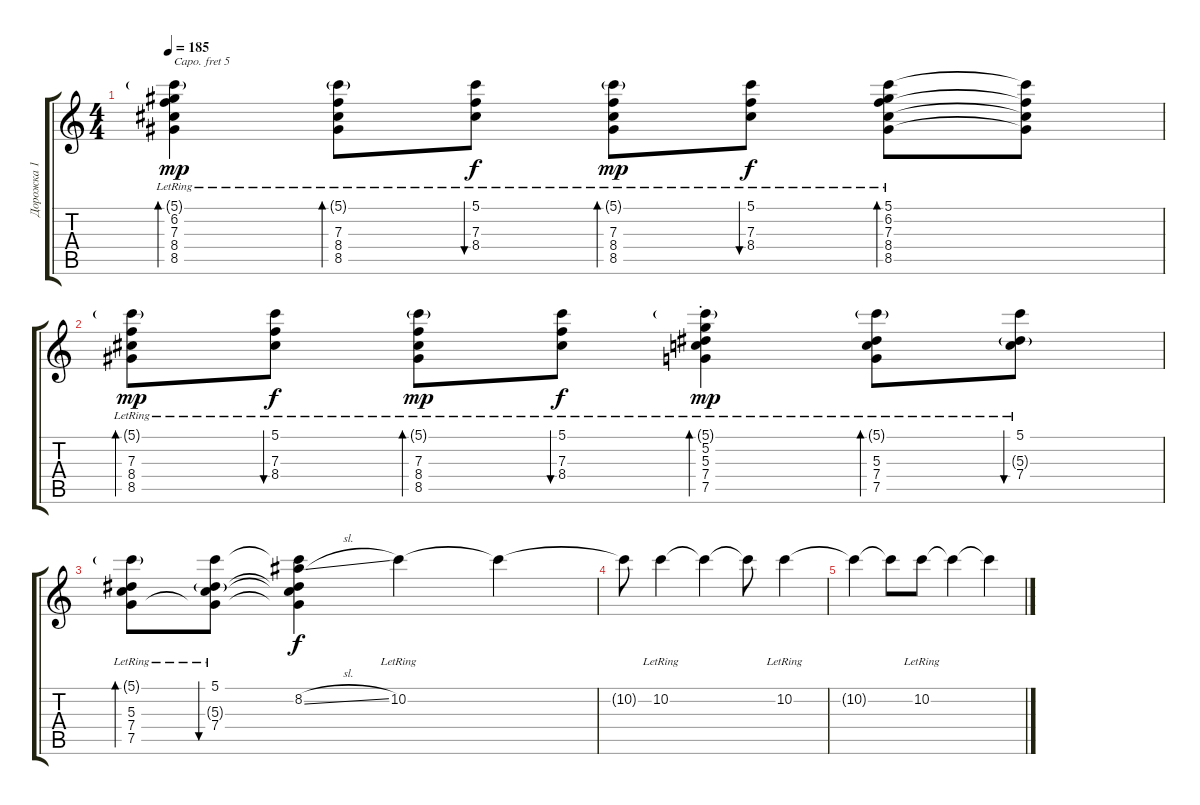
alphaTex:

\track ("Дорожка 1" "Дорожка 1") {instrument acousticguitarsteel}
\staff {score tabs}
\capo 5
\tuning (D4 A3 F3 C3 G2 C2) {hide}
\ts (4 4)
\tempo 185
\clef g2
\ks c
(5.1{g lr} 6.2 7.3{lr} 8.4{lr} 8.5{lr}).4{bd 60 dy mp} (5.1{g lr} 7.3{lr} 8.4{lr} 8.5{lr}).8{bd 60} (5.1{lr} 7.3 8.4{lr}).8{bu 60 dy f} (5.1{g lr} 7.3{lr} 8.4{lr} 8.5{lr}).8{bd 60 dy mp} (5.1{lr} 7.3 8.4{lr}).8{bu 60 dy f} (5.1{lr} 6.2 7.3{lr} 8.4{lr} 8.5{lr}).8{bd 60} (5.1{t} 7.3{t} 8.4{t} 8.5{t}).8 |
(5.1{g lr} 7.3{lr} 8.4{lr} 8.5{lr}).8{bd 60 dy mp} (5.1{lr} 7.3 8.4{lr}).8{bu 60 dy f} (5.1{g lr} 7.3{lr} 8.4{lr} 8.5{lr}).8{bd 60 dy mp} (5.1{lr} 7.3 8.4{lr}).8{bu 60 dy f} (5.1{g lr} 5.2 5.3{lr} 7.4{st lr} 7.5{lr}).4{bd 60 dy mp} (5.1{g lr} 5.3{lr} 7.4{lr} 7.5{lr}).8{bd 60} (5.1{lr} 5.3{g lr} 7.4{lr}).8{bu 60} |
(5.1{g lr} 5.3{lr} 7.4{lr} 7.5{lr}).8{bd 60} (5.1{lr} 5.3{g lr} 7.4{lr} 7.5{t}).8{bu 60} (5.1{t} 8.2{sl} 5.3{t} 7.4{t} 7.5{t}).4{dy f} 10.2{lr}.4 10.2{t}.4 |
10.2{t}.8 10.2{lr}.4 10.2{t}.4 10.2{t}.8 10.2{lr}.4 |
10.2{t}.4 10.2{t}.8 10.2{lr}.8 10.2{t}.4 10.2{t}.4
